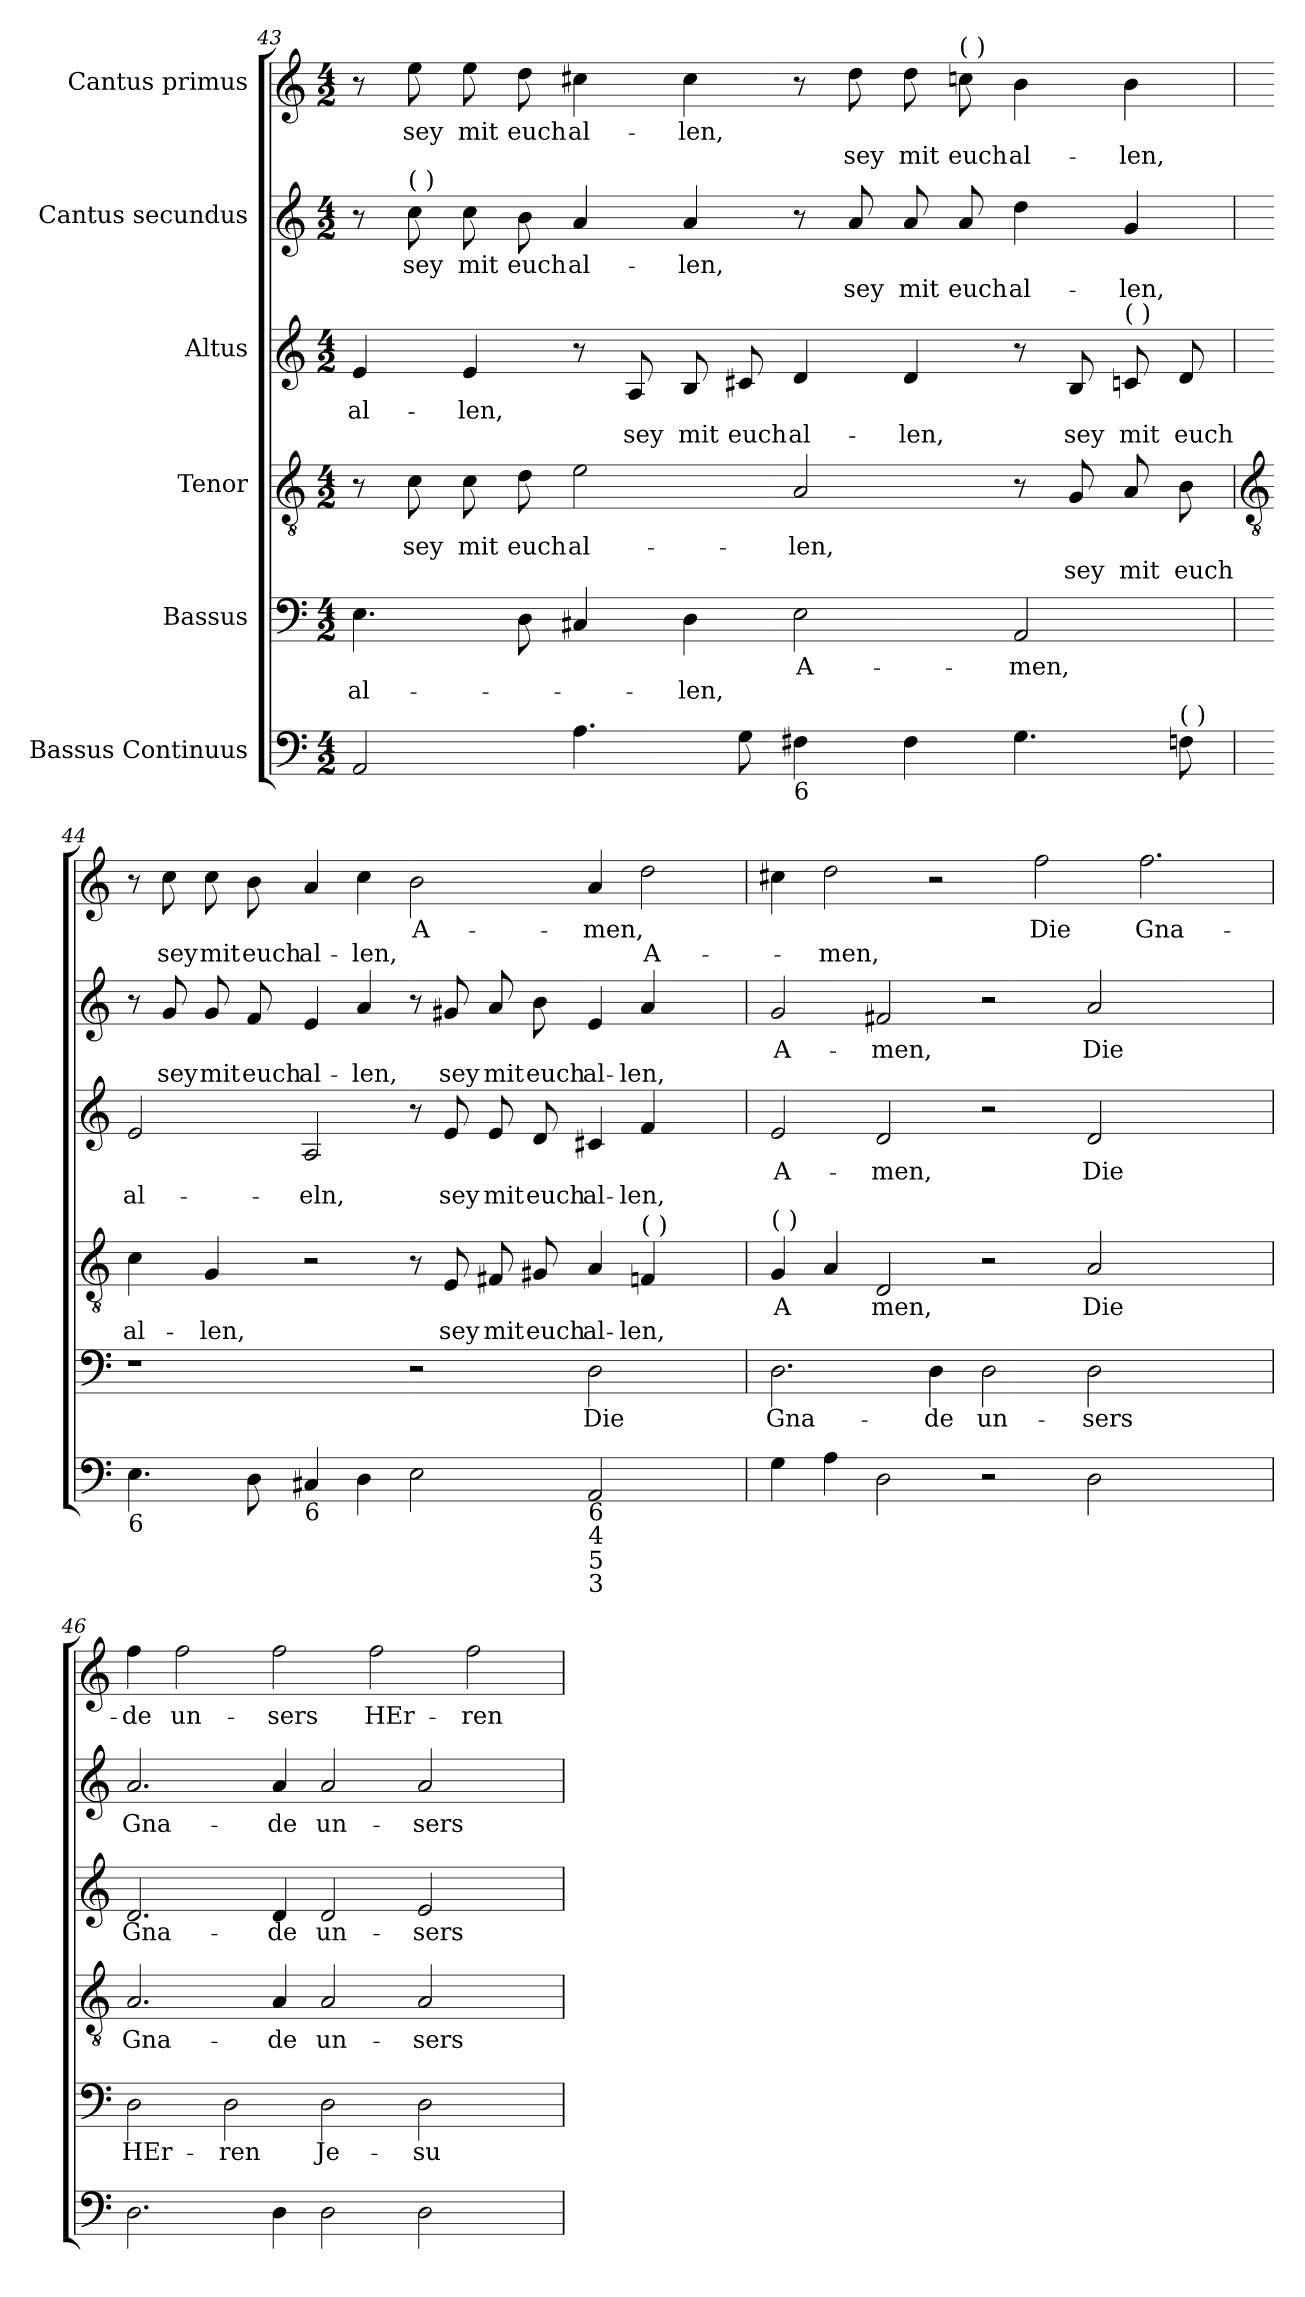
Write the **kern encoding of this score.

**kern	**kern	**text	**text	**kern	**text	**text	**kern	**text	**text	**kern	**text	**text	**kern	**text	**text
*part6	*part5	*part5	*part5	*part4	*part4	*part4	*part3	*part3	*part3	*part2	*part2	*part2	*part1	*part1	*part1
*staff6	*staff5	*staff5	*staff5	*staff4	*staff4	*staff4	*staff3	*staff3	*staff3	*staff2	*staff2	*staff2	*staff1	*staff1	*staff1
*I"Bassus Continuus	*I"Bassus	*	*	*I"Tenor	*	*	*I"Altus	*	*	*I"Cantus secundus	*	*	*I"Cantus primus	*	*
!!LO:LB:g=z
*clefF4	*clefF4	*	*	*clefGv2	*	*	*clefG2	*	*	*clefG2	*	*	*clefG2	*	*
*ITrd7c12	*	*	*	*	*	*	*	*	*	*	*	*	*	*	*
*k[]	*k[]	*	*	*k[]	*	*	*k[]	*	*	*k[]	*	*	*k[]	*	*
*C:	*C:	*	*	*C:	*	*	*C:	*	*	*C:	*	*	*C:	*	*
*M4/2	*M4/2	*	*	*M4/2	*	*	*M4/2	*	*	*M4/2	*	*	*M4/2	*	*
=43	=43	=43	=43	=43	=43	=43	=43	=43	=43	=43	=43	=43	=43	=43	=43
!	!	!	!LO:LY:b	!	!	!	!	!LO:LY:b	!	!	!	!	!	!	!
2AAA	4.E	.	al-	8r	.	.	4e	al-	.	8r	.	.	8r	.	.
!	!	!	!	!	!	!	!	!	!	!LO:TX:a:t=(  )	!	!	!	!	!
!	!	!	!	!	!LO:LY:b	!	!	!	!	!	!LO:LY:b	!	!	!LO:LY:b	!
.	.	.	.	8c	sey	.	.	.	.	8cc	sey	.	8ee	sey	.
!	!	!	!	!	!LO:LY:b	!	!	!LO:LY:b	!	!	!LO:LY:b	!	!	!LO:LY:b	!
.	.	.	.	8c	mit	.	4e	-len,	.	8cc	mit	.	8ee	mit	.
!	!	!	!	!	!LO:LY:b	!	!	!	!	!	!LO:LY:b	!	!	!LO:LY:b	!
.	8D	.	.	8d	euch	.	.	.	.	8b	euch	.	8dd	euch	.
!	!	!	!	!	!LO:LY:b	!	!	!	!	!	!LO:LY:b	!	!	!LO:LY:b	!
4.AA	4C#X	.	.	2e	al-	.	8r	.	.	4a	al-	.	4cc#X	al-	.
!	!	!	!	!	!	!	!	!	!LO:LY:b	!	!	!	!	!	!
.	.	.	.	.	.	.	8A	.	sey	.	.	.	.	.	.
!	!	!	!LO:LY:b	!	!	!	!	!	!LO:LY:b	!	!LO:LY:b	!	!	!LO:LY:b	!
.	4D	.	-len,	.	.	.	8B	.	mit	4a	-len,	.	4cc#	-len,	.
!	!	!	!	!	!	!	!	!	!LO:LY:b	!	!	!	!	!	!
8GG	.	.	.	.	.	.	8c#X	.	euch	.	.	.	.	.	.
!LO:TX:b:t=6	!	!	!	!	!	!	!	!	!	!	!	!	!	!	!
!	!	!LO:LY:b	!	!	!LO:LY:b	!	!	!	!LO:LY:b	!	!	!	!	!	!
4FF#X	2E	A-	.	2A	-len,	.	4d	.	al-	8r	.	.	8r	.	.
!	!	!	!	!	!	!	!	!	!	!	!	!LO:LY:b	!	!	!LO:LY:b
.	.	.	.	.	.	.	.	.	.	8a	.	sey	8dd	.	sey
!	!	!	!	!	!	!	!	!	!LO:LY:b	!	!	!LO:LY:b	!	!	!LO:LY:b
4FF#	.	.	.	.	.	.	4d	.	-len,	8a	.	mit	8dd	.	mit
!	!	!	!	!	!	!	!	!	!	!	!	!	!LO:TX:a:t=(  )	!	!
!	!	!	!	!	!	!	!	!	!	!	!	!LO:LY:b	!	!	!LO:LY:b
.	.	.	.	.	.	.	.	.	.	8a	.	euch	8cc	.	euch
!	!	!LO:LY:b	!	!	!	!	!	!	!	!	!	!LO:LY:b	!	!	!LO:LY:b
4.GG	2AA	-men,	.	8r	.	.	8r	.	.	4dd	.	al-	4b	.	al-
!	!	!	!	!	!	!LO:LY:b	!	!	!LO:LY:b	!	!	!	!	!	!
.	.	.	.	8G	.	sey	8B	.	sey	.	.	.	.	.	.
!	!	!	!	!	!	!	!LO:TX:a:t=(  )	!	!	!	!	!	!	!	!
!	!	!	!	!	!	!LO:LY:b	!	!	!LO:LY:b	!	!	!LO:LY:b	!	!	!LO:LY:b
.	.	.	.	8A	.	mit	8c	.	mit	4g	.	-len,	4b	.	-len,
!LO:TX:a:t=(  )	!	!	!	!	!	!	!	!	!	!	!	!	!	!	!
!	!	!	!	!	!	!LO:LY:b	!	!	!LO:LY:b	!	!	!	!	!	!
8FF	.	.	.	8B	.	euch	8d	.	euch	.	.	.	.	.	.
!!LO:LB:g=z
=44	=44	=44	=44	=44	=44	=44	=44	=44	=44	=44	=44	=44	=44	=44	=44
*	*	*	*	*clefGv2	*	*	*	*	*	*	*	*	*	*	*
!LO:TX:b:t=6	!	!	!	!	!	!	!	!	!	!	!	!	!	!	!
!	!	!	!	!	!	!LO:LY:b	!	!	!LO:LY:b	!	!	!	!	!	!
4.EE	1r	.	.	4c	.	al-	2e	.	al-	8r	.	.	8r	.	.
!	!	!	!	!	!	!	!	!	!	!	!	!LO:LY:b	!	!	!LO:LY:b
.	.	.	.	.	.	.	.	.	.	8g	.	sey	8cc	.	sey
!	!	!	!	!	!	!LO:LY:b	!	!	!	!	!	!LO:LY:b	!	!	!LO:LY:b
.	.	.	.	4G	.	-len,	.	.	.	8g	.	mit	8cc	.	mit
!	!	!	!	!	!	!	!	!	!	!	!	!LO:LY:b	!	!	!LO:LY:b
8DD	.	.	.	.	.	.	.	.	.	8f	.	euch	8b	.	euch
!LO:TX:b:t=6	!	!	!	!	!	!	!	!	!	!	!	!	!	!	!
!	!	!	!	!	!	!	!	!	!LO:LY:b	!	!	!LO:LY:b	!	!	!LO:LY:b
4CC#X	.	.	.	2r	.	.	2A	.	-eln,	4e	.	al-	4a	.	al-
!	!	!	!	!	!	!	!	!	!	!	!	!LO:LY:b	!	!	!LO:LY:b
4DD	.	.	.	.	.	.	.	.	.	4a	.	-len,	4cc	.	-len,
!	!	!	!	!	!	!	!	!	!	!	!	!	!	!LO:LY:b	!
2EE	2r	.	.	8r	.	.	8r	.	.	8r	.	.	2b	A-	.
!	!	!	!	!	!	!LO:LY:b	!	!	!LO:LY:b	!	!	!LO:LY:b	!	!	!
.	.	.	.	8E	.	sey	8e	.	sey	8g#X	.	sey	.	.	.
!	!	!	!	!	!	!LO:LY:b	!	!	!LO:LY:b	!	!	!LO:LY:b	!	!	!
.	.	.	.	8F#X	.	mit	8e	.	mit	8a	.	mit	.	.	.
!	!	!	!	!	!	!LO:LY:b	!	!	!LO:LY:b	!	!	!LO:LY:b	!	!	!
.	.	.	.	8G#X	.	euch	8d	.	euch	8b	.	euch	.	.	.
!LO:TX:b:t=6\n4	!	!	!	!	!	!	!	!	!	!	!	!	!	!	!
!LO:TX:b:t=5\n3	!	!	!	!	!	!	!	!	!	!	!	!	!	!	!
!	!	!LO:LY:b	!	!	!	!LO:LY:b	!	!	!LO:LY:b	!	!	!LO:LY:b	!	!LO:LY:b	!
2AAA	2D	Die	.	4A	.	al-	4c#X	.	al-	4e	.	al-	4a	-men,	.
!	!	!	!	!LO:TX:a:t=(  )	!	!	!	!	!	!	!	!	!	!	!
!	!	!	!	!	!	!LO:LY:b	!	!	!LO:LY:b	!	!	!LO:LY:b	!	!	!LO:LY:b
.	.	.	.	4F	.	-len,	4f	.	-len,	4a	.	-len,	2dd	.	A-
4ryy	4ryy	.	.	4ryy	.	.	4ryy	.	.	4ryy	.	.	.	.	.
=45	=45	=45	=45	=45	=45	=45	=45	=45	=45	=45	=45	=45	=45	=45	=45
!	!	!	!	!LO:TX:a:t=(  )	!	!	!	!	!	!	!	!	!	!	!
!	!	!LO:LY:b	!	!	!LO:LY:b	!	!	!LO:LY:b	!	!	!LO:LY:b	!	!	!	!
4GG	2.D	Gna-	.	4G	A	.	2e	A-	.	2g	A-	.	4cc#X	.	.
!	!	!	!	!	!	!	!	!	!	!	!	!	!	!	!LO:LY:b
4AA	.	.	.	4A	.	.	.	.	.	.	.	.	2dd	.	-men,
!	!	!	!	!	!LO:LY:b	!	!	!LO:LY:b	!	!	!LO:LY:b	!	!	!	!
2DD	.	.	.	2D	men,	.	2d	-men,	.	2f#X	-men,	.	.	.	.
!	!	!LO:LY:b	!	!	!	!	!	!	!	!	!	!	!	!	!
.	4D	-de	.	.	.	.	.	.	.	.	.	.	2r	.	.
!	!	!LO:LY:b	!	!	!	!	!	!	!	!	!	!	!	!	!
2r	2D	un-	.	2r	.	.	2r	.	.	2r	.	.	.	.	.
!	!	!	!	!	!	!	!	!	!	!	!	!	!	!LO:LY:b	!
.	.	.	.	.	.	.	.	.	.	.	.	.	2ff	Die	.
!	!	!LO:LY:b	!	!	!LO:LY:b	!	!	!LO:LY:b	!	!	!LO:LY:b	!	!	!	!
2DD	2D	-sers	.	2A	Die	.	2d	Die	.	2a	Die	.	.	.	.
!	!	!	!	!	!	!	!	!	!	!	!	!	!	!LO:LY:b	!
.	.	.	.	.	.	.	.	.	.	.	.	.	2.ff	Gna-	.
2ryy	2ryy	.	.	2ryy	.	.	2ryy	.	.	2ryy	.	.	.	.	.
=46	=46	=46	=46	=46	=46	=46	=46	=46	=46	=46	=46	=46	=46	=46	=46
!	!	!LO:LY:b	!	!	!LO:LY:b	!	!	!LO:LY:b	!	!	!LO:LY:b	!	!	!LO:LY:b	!
2.DD	2D	HEr-	.	2.A	Gna-	.	2.d	Gna-	.	2.a	Gna-	.	4ff	-de	.
!	!	!	!	!	!	!	!	!	!	!	!	!	!	!LO:LY:b	!
.	.	.	.	.	.	.	.	.	.	.	.	.	2ff	un-	.
!	!	!LO:LY:b	!	!	!	!	!	!	!	!	!	!	!	!	!
.	2D	-ren	.	.	.	.	.	.	.	.	.	.	.	.	.
!	!	!	!	!	!LO:LY:b	!	!	!LO:LY:b	!	!	!LO:LY:b	!	!	!LO:LY:b	!
4DD	.	.	.	4A	-de	.	4d	-de	.	4a	-de	.	2ff	-sers	.
!	!	!LO:LY:b	!	!	!LO:LY:b	!	!	!LO:LY:b	!	!	!LO:LY:b	!	!	!	!
2DD	2D	Je-	.	2A	un-	.	2d	un-	.	2a	un-	.	.	.	.
!	!	!	!	!	!	!	!	!	!	!	!	!	!	!LO:LY:b	!
.	.	.	.	.	.	.	.	.	.	.	.	.	2ff	HEr-	.
!	!	!LO:LY:b	!	!	!LO:LY:b	!	!	!LO:LY:b	!	!	!LO:LY:b	!	!	!	!
2DD	2D	-su	.	2A	-sers	.	2e	-sers	.	2a	-sers	.	.	.	.
!	!	!	!	!	!	!	!	!	!	!	!	!	!	!LO:LY:b	!
.	.	.	.	.	.	.	.	.	.	.	.	.	2ff	-ren	.
4ryy	4ryy	.	.	4ryy	.	.	4ryy	.	.	4ryy	.	.	.	.	.
=	=	=	=	=	=	=	=	=	=	=	=	=	=	=	=
*-	*-	*-	*-	*-	*-	*-	*-	*-	*-	*-	*-	*-	*-	*-	*-
